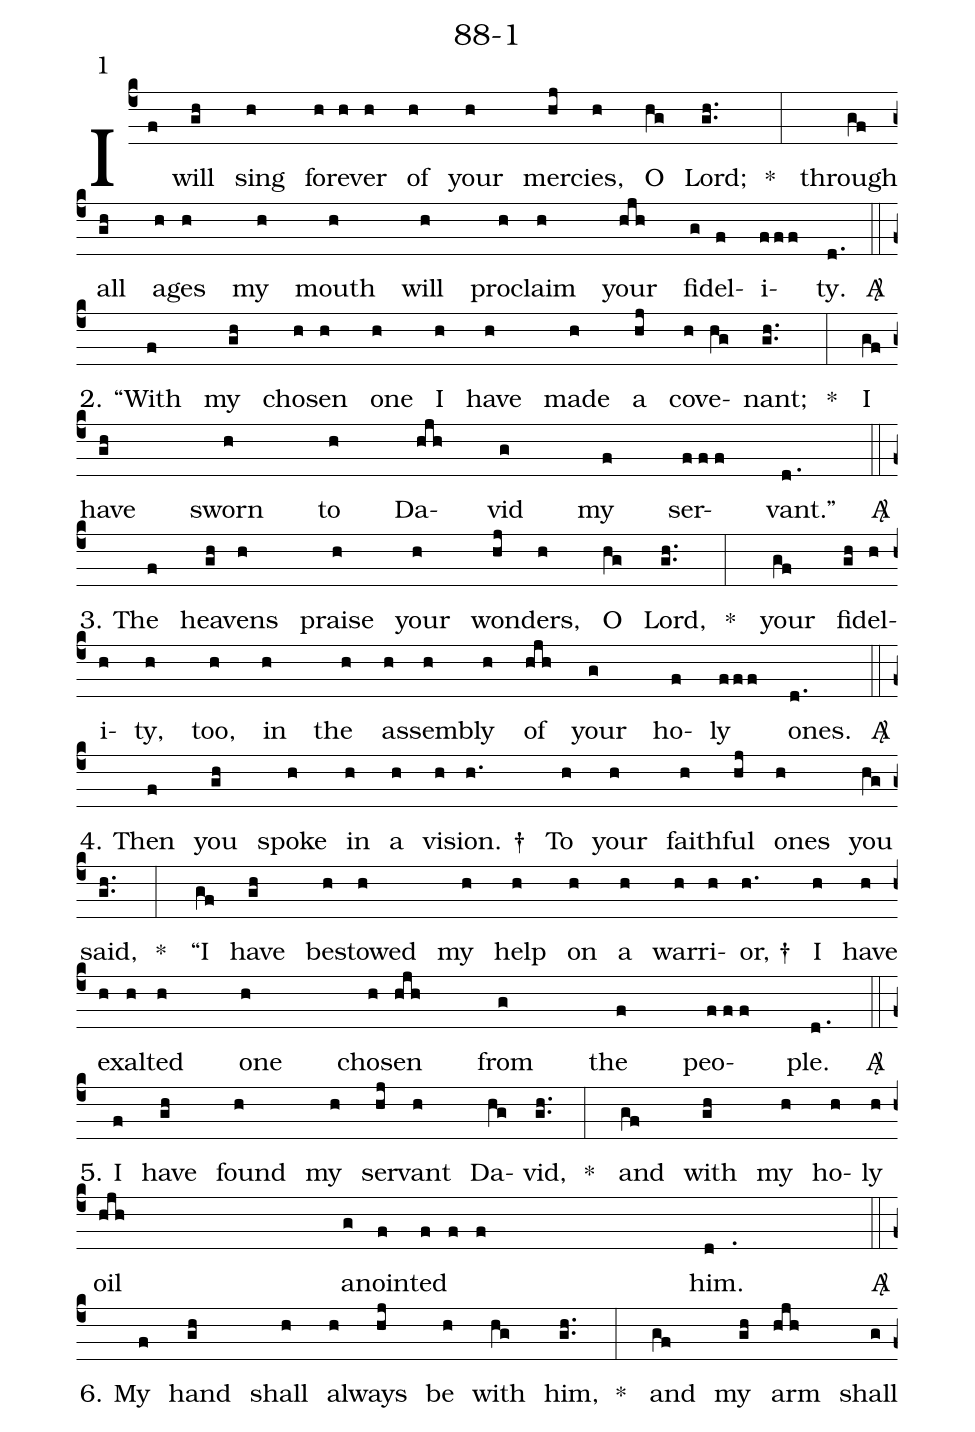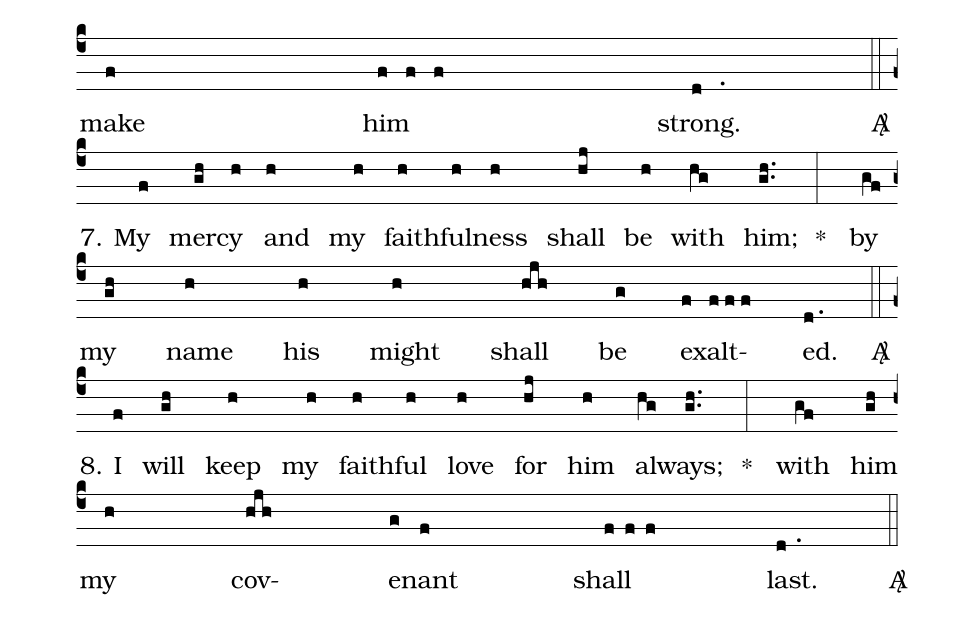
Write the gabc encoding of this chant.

name: 88-1;
annotation: 1;
%%
(c4)I(f) will(gh) sing(h) for(h)ev(h)er(h) of(h) your(h) mer(hj)cies,(h) O(hg) Lord;(gh..) * (:) through(gf) all(gh) ag(h)es(h) my(h) mouth(h) will(h) pro(h)claim(h) your(hjh) fi(g)del(f)i(fff)ty.(d.) <sp>A/</sp> (::) (z)
2. ``With(f) my(gh) cho(h)sen(h) one(h) I(h) have(h) made(h) a(hj) cov(h)e(hg)nant;(gh..) * (:) I(gf) have(gh) sworn(h) to(h) Da(hjh)vid(g) my(f) ser(fff)vant.''(d.) <sp>A/</sp> (::) (z)
3. The(f) heav(gh)ens(h) praise(h) your(h) won(hj)ders,(h) O(hg) Lord,(gh..) * (:) your(gf) fi(gh)del(h)i(h)ty,(h) too,(h) in(h) the(h) as(h)sem(h)bly(h) of(hjh) your(g) ho(f)ly(fff) ones.(d.) <sp>A/</sp> (::) (z)
4. Then(f) you(gh) spoke(h) in(h) a(h) vi(h)sion. †(h.) To(h) your(h) faith(h)ful(hj) ones(h) you(hg) said,(gh..) * (:) ``I(gf) have(gh) be(h)stowed(h) my(h) help(h) on(h) a(h) war(h)ri(h)or, †(h.) I(h) have(h) ex(h)alt(h)ed(h) one(h) cho(h)sen(hjh) from(g) the(f) peo(fff)ple.(d.) <sp>A/</sp> (::) (z)
5. I(f) have(gh) found(h) my(h) ser(hj)vant(h) Da(hg)vid,(gh..) * (:) and(gf) with(gh) my(h) ho(h)ly(h) oil(hjh) a(g)noint(f)ed(fff) him.(d.) <sp>A/</sp> (::) (z)
6. My(f) hand(gh) shall(h) al(h)ways(hj) be(h) with(hg) him,(gh..) * (:) and(gf) my(gh) arm(hjh) shall(g) make(f) him(fff) strong.(d.) <sp>A/</sp> (::) (z)
7. My(f) mer(gh)cy(h) and(h) my(h) faith(h)ful(h)ness(h) shall(hj) be(h) with(hg) him;(gh..) * (:) by(gf) my(gh) name(h) his(h) might(h) shall(hjh) be(g) ex(f)alt(fff)ed.(d.) <sp>A/</sp> (::) (z)
8. I(f) will(gh) keep(h) my(h) faith(h)ful(h) love(h) for(hj) him(h) al(hg)ways;(gh..) * (:) with(gf) him(gh) my(h) cov(hjh)e(g)nant(f) shall(fff) last.(d.) <sp>A/</sp> (::) (z)
